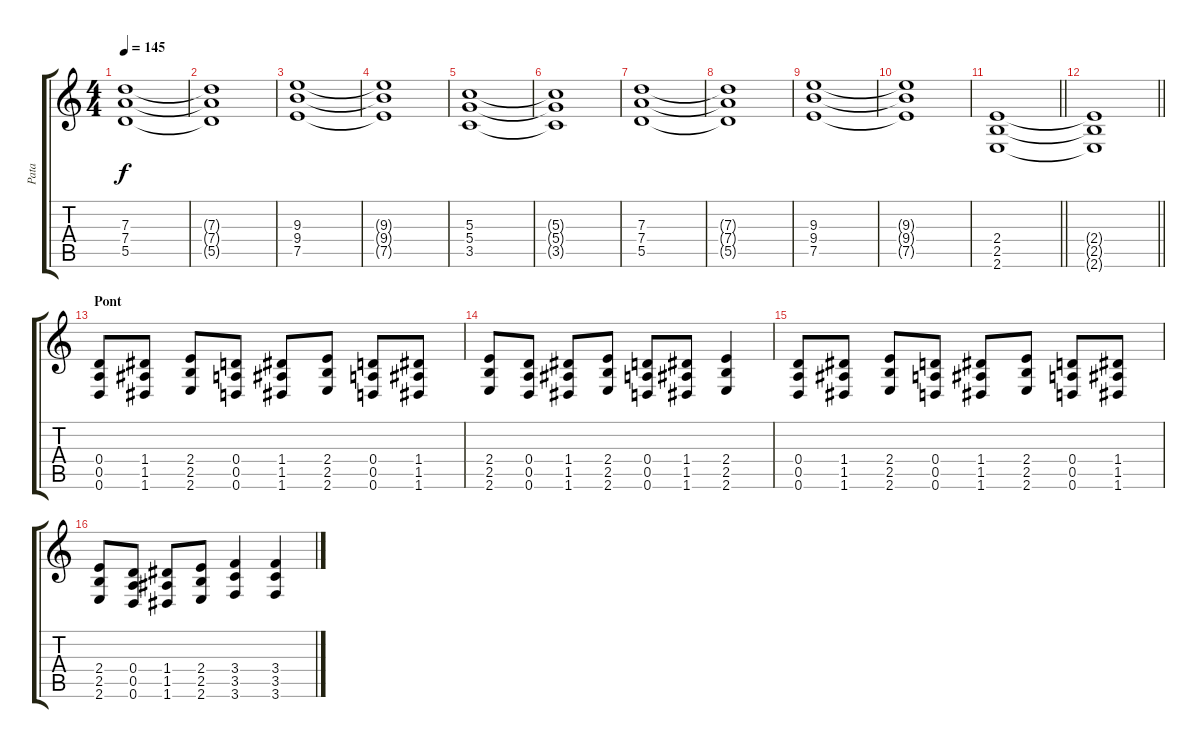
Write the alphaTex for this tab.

\track ("Pata" "Pata") {instrument overdrivenguitar}
\staff {score tabs}
\tuning (E4 B3 G3 D3 A2 D2) {hide}
\ts (4 4)
\tempo 145
\clef g2
\ks c
(7.3 7.4 5.5).1{dy f} |
(7.3{t} 7.4{t} 5.5{t}).1 |
(9.3 9.4 7.5).1 |
(9.3{t} 9.4{t} 7.5{t}).1 |
(5.3 5.4 3.5).1 |
(5.3{t} 5.4{t} 3.5{t}).1 |
(7.3 7.4 5.5).1 |
(7.3{t} 7.4{t} 5.5{t}).1 |
(9.3 9.4 7.5).1 |
(9.3{t} 9.4{t} 7.5{t}).1 |
\barLineRight lightlight
(2.4 2.5 2.6).1 |
\barLineRight lightlight
(2.4{t} 2.5{t} 2.6{t}).1 |
\section ("" "Pont")
(0.4 0.5 0.6).8 (1.4 1.5 1.6).8 (2.4 2.5 2.6).8 (0.4 0.5 0.6).8 (1.4 1.5 1.6).8 (2.4 2.5 2.6).8 (0.4 0.5 0.6).8 (1.4 1.5 1.6).8 |
(2.4 2.5 2.6).8 (0.4 0.5 0.6).8 (1.4 1.5 1.6).8 (2.4 2.5 2.6).8 (0.4 0.5 0.6).8 (1.4 1.5 1.6).8 (2.4 2.5 2.6).4 |
(0.4 0.5 0.6).8 (1.4 1.5 1.6).8 (2.4 2.5 2.6).8 (0.4 0.5 0.6).8 (1.4 1.5 1.6).8 (2.4 2.5 2.6).8 (0.4 0.5 0.6).8 (1.4 1.5 1.6).8 |
(2.4 2.5 2.6).8 (0.4 0.5 0.6).8 (1.4 1.5 1.6).8 (2.4 2.5 2.6).8 (3.4 3.5 3.6).4 (3.4 3.5 3.6).4
